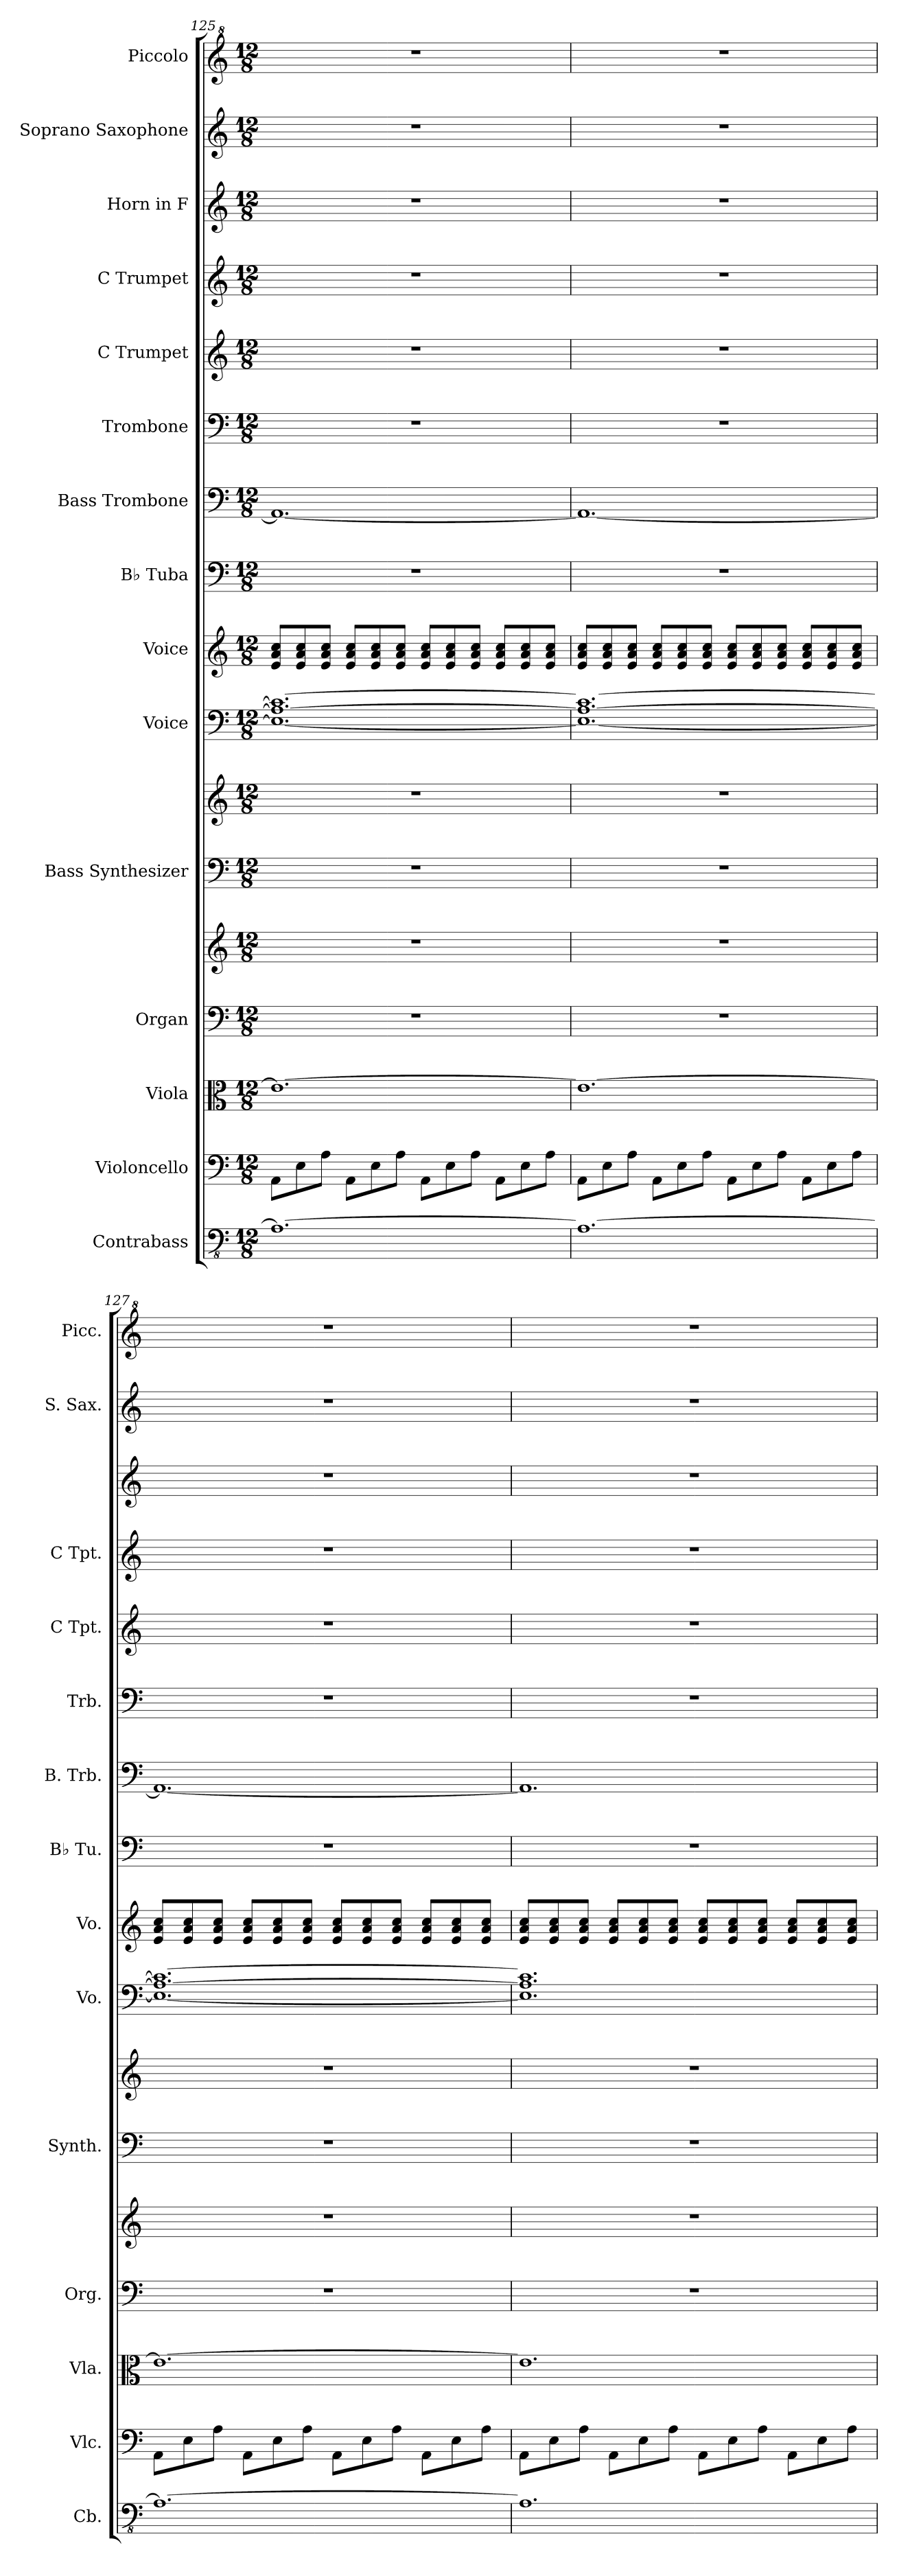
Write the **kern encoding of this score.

**kern	**kern	**kern	**kern	**kern	**kern	**kern	**kern	**kern	**kern	**kern	**kern	**kern	**kern	**kern	**kern	**kern
*part15	*part14	*part13	*part12	*part12	*part11	*part11	*part10	*part9	*part8	*part7	*part6	*part5	*part4	*part3	*part2	*part1
*staff17	*staff16	*staff15	*staff14	*staff13	*staff12	*staff11	*staff10	*staff9	*staff8	*staff7	*staff6	*staff5	*staff4	*staff3	*staff2	*staff1
*I"Contrabass	*I"Violoncello	*I"Viola	*I"Organ	*	*I"Bass Synthesizer	*	*I"Voice	*I"Voice	*I"B♭ Tuba	*I"Bass Trombone	*I"Trombone	*I"C Trumpet	*I"C Trumpet	*I"Horn in F	*I"Soprano Saxophone	*I"Piccolo
*I'Cb.	*I'Vlc.	*I'Vla.	*I'Org.	*	*I'Synth.	*	*I'Vo.	*I'Vo.	*I'B♭ Tu.	*I'B. Trb.	*I'Trb.	*I'C Tpt.	*I'C Tpt.	*	*I'S. Sax.	*I'Picc.
*clefFv4	*clefF4	*clefC3	*clefF4	*clefG2	*clefF4	*clefG2	*clefF4	*clefG2	*clefF4	*clefF4	*clefF4	*clefG2	*clefG2	*clefG2	*clefG2	*clefG^2
*ITrd7c12	*	*	*	*	*	*	*	*	*	*	*	*	*	*ITrd4c7	*ITrd1c2	*ITrd-7c-12
*k[]	*k[]	*k[]	*k[]	*k[]	*k[]	*k[]	*k[]	*k[]	*k[]	*k[]	*k[]	*k[]	*k[]	*k[b-]	*k[b-e-]	*k[]
*M12/8	*M12/8	*M12/8	*M12/8	*M12/8	*M12/8	*M12/8	*M12/8	*M12/8	*M12/8	*M12/8	*M12/8	*M12/8	*M12/8	*M12/8	*M12/8	*M12/8
=125	=125	=125	=125	=125	=125	=125	=125	=125	=125	=125	=125	=125	=125	=125	=125	=125
1.AAA_	8AA\L	1.e_	1.r	1.r	1.r	1.r	1.E_ 1.A_ 1.c_	8e/ 8a/ 8cc/L	1.r	1.AA_	1.r	1.r	1.r	1.r	1.r	1.r
.	8E\	.	.	.	.	.	.	8e/ 8a/ 8cc/	.	.	.	.	.	.	.	.
.	8A\J	.	.	.	.	.	.	8e/ 8a/ 8cc/J	.	.	.	.	.	.	.	.
.	8AA\L	.	.	.	.	.	.	8e/ 8a/ 8cc/L	.	.	.	.	.	.	.	.
.	8E\	.	.	.	.	.	.	8e/ 8a/ 8cc/	.	.	.	.	.	.	.	.
.	8A\J	.	.	.	.	.	.	8e/ 8a/ 8cc/J	.	.	.	.	.	.	.	.
.	8AA\L	.	.	.	.	.	.	8e/ 8a/ 8cc/L	.	.	.	.	.	.	.	.
.	8E\	.	.	.	.	.	.	8e/ 8a/ 8cc/	.	.	.	.	.	.	.	.
.	8A\J	.	.	.	.	.	.	8e/ 8a/ 8cc/J	.	.	.	.	.	.	.	.
.	8AA\L	.	.	.	.	.	.	8e/ 8a/ 8cc/L	.	.	.	.	.	.	.	.
.	8E\	.	.	.	.	.	.	8e/ 8a/ 8cc/	.	.	.	.	.	.	.	.
.	8A\J	.	.	.	.	.	.	8e/ 8a/ 8cc/J	.	.	.	.	.	.	.	.
=126	=126	=126	=126	=126	=126	=126	=126	=126	=126	=126	=126	=126	=126	=126	=126	=126
1.AAA_	8AA\L	1.e_	1.r	1.r	1.r	1.r	1.E_ 1.A_ 1.c_	8e/ 8a/ 8cc/L	1.r	1.AA_	1.r	1.r	1.r	1.r	1.r	1.r
.	8E\	.	.	.	.	.	.	8e/ 8a/ 8cc/	.	.	.	.	.	.	.	.
.	8A\J	.	.	.	.	.	.	8e/ 8a/ 8cc/J	.	.	.	.	.	.	.	.
.	8AA\L	.	.	.	.	.	.	8e/ 8a/ 8cc/L	.	.	.	.	.	.	.	.
.	8E\	.	.	.	.	.	.	8e/ 8a/ 8cc/	.	.	.	.	.	.	.	.
.	8A\J	.	.	.	.	.	.	8e/ 8a/ 8cc/J	.	.	.	.	.	.	.	.
.	8AA\L	.	.	.	.	.	.	8e/ 8a/ 8cc/L	.	.	.	.	.	.	.	.
.	8E\	.	.	.	.	.	.	8e/ 8a/ 8cc/	.	.	.	.	.	.	.	.
.	8A\J	.	.	.	.	.	.	8e/ 8a/ 8cc/J	.	.	.	.	.	.	.	.
.	8AA\L	.	.	.	.	.	.	8e/ 8a/ 8cc/L	.	.	.	.	.	.	.	.
.	8E\	.	.	.	.	.	.	8e/ 8a/ 8cc/	.	.	.	.	.	.	.	.
.	8A\J	.	.	.	.	.	.	8e/ 8a/ 8cc/J	.	.	.	.	.	.	.	.
!!LO:PB:g=z
=127	=127	=127	=127	=127	=127	=127	=127	=127	=127	=127	=127	=127	=127	=127	=127	=127
1.AAA_	8AA\L	1.e_	1.r	1.r	1.r	1.r	1.E_ 1.A_ 1.c_	8e/ 8a/ 8cc/L	1.r	1.AA_	1.r	1.r	1.r	1.r	1.r	1.r
.	8E\	.	.	.	.	.	.	8e/ 8a/ 8cc/	.	.	.	.	.	.	.	.
.	8A\J	.	.	.	.	.	.	8e/ 8a/ 8cc/J	.	.	.	.	.	.	.	.
.	8AA\L	.	.	.	.	.	.	8e/ 8a/ 8cc/L	.	.	.	.	.	.	.	.
.	8E\	.	.	.	.	.	.	8e/ 8a/ 8cc/	.	.	.	.	.	.	.	.
.	8A\J	.	.	.	.	.	.	8e/ 8a/ 8cc/J	.	.	.	.	.	.	.	.
.	8AA\L	.	.	.	.	.	.	8e/ 8a/ 8cc/L	.	.	.	.	.	.	.	.
.	8E\	.	.	.	.	.	.	8e/ 8a/ 8cc/	.	.	.	.	.	.	.	.
.	8A\J	.	.	.	.	.	.	8e/ 8a/ 8cc/J	.	.	.	.	.	.	.	.
.	8AA\L	.	.	.	.	.	.	8e/ 8a/ 8cc/L	.	.	.	.	.	.	.	.
.	8E\	.	.	.	.	.	.	8e/ 8a/ 8cc/	.	.	.	.	.	.	.	.
.	8A\J	.	.	.	.	.	.	8e/ 8a/ 8cc/J	.	.	.	.	.	.	.	.
=128	=128	=128	=128	=128	=128	=128	=128	=128	=128	=128	=128	=128	=128	=128	=128	=128
1.AAA]	8AA\L	1.e]	1.r	1.r	1.r	1.r	1.E] 1.A] 1.c]	8e/ 8a/ 8cc/L	1.r	1.AA]	1.r	1.r	1.r	1.r	1.r	1.r
.	8E\	.	.	.	.	.	.	8e/ 8a/ 8cc/	.	.	.	.	.	.	.	.
.	8A\J	.	.	.	.	.	.	8e/ 8a/ 8cc/J	.	.	.	.	.	.	.	.
.	8AA\L	.	.	.	.	.	.	8e/ 8a/ 8cc/L	.	.	.	.	.	.	.	.
.	8E\	.	.	.	.	.	.	8e/ 8a/ 8cc/	.	.	.	.	.	.	.	.
.	8A\J	.	.	.	.	.	.	8e/ 8a/ 8cc/J	.	.	.	.	.	.	.	.
.	8AA\L	.	.	.	.	.	.	8e/ 8a/ 8cc/L	.	.	.	.	.	.	.	.
.	8E\	.	.	.	.	.	.	8e/ 8a/ 8cc/	.	.	.	.	.	.	.	.
.	8A\J	.	.	.	.	.	.	8e/ 8a/ 8cc/J	.	.	.	.	.	.	.	.
.	8AA\L	.	.	.	.	.	.	8e/ 8a/ 8cc/L	.	.	.	.	.	.	.	.
.	8E\	.	.	.	.	.	.	8e/ 8a/ 8cc/	.	.	.	.	.	.	.	.
.	8A\J	.	.	.	.	.	.	8e/ 8a/ 8cc/J	.	.	.	.	.	.	.	.
=	=	=	=	=	=	=	=	=	=	=	=	=	=	=	=	=
*-	*-	*-	*-	*-	*-	*-	*-	*-	*-	*-	*-	*-	*-	*-	*-	*-
